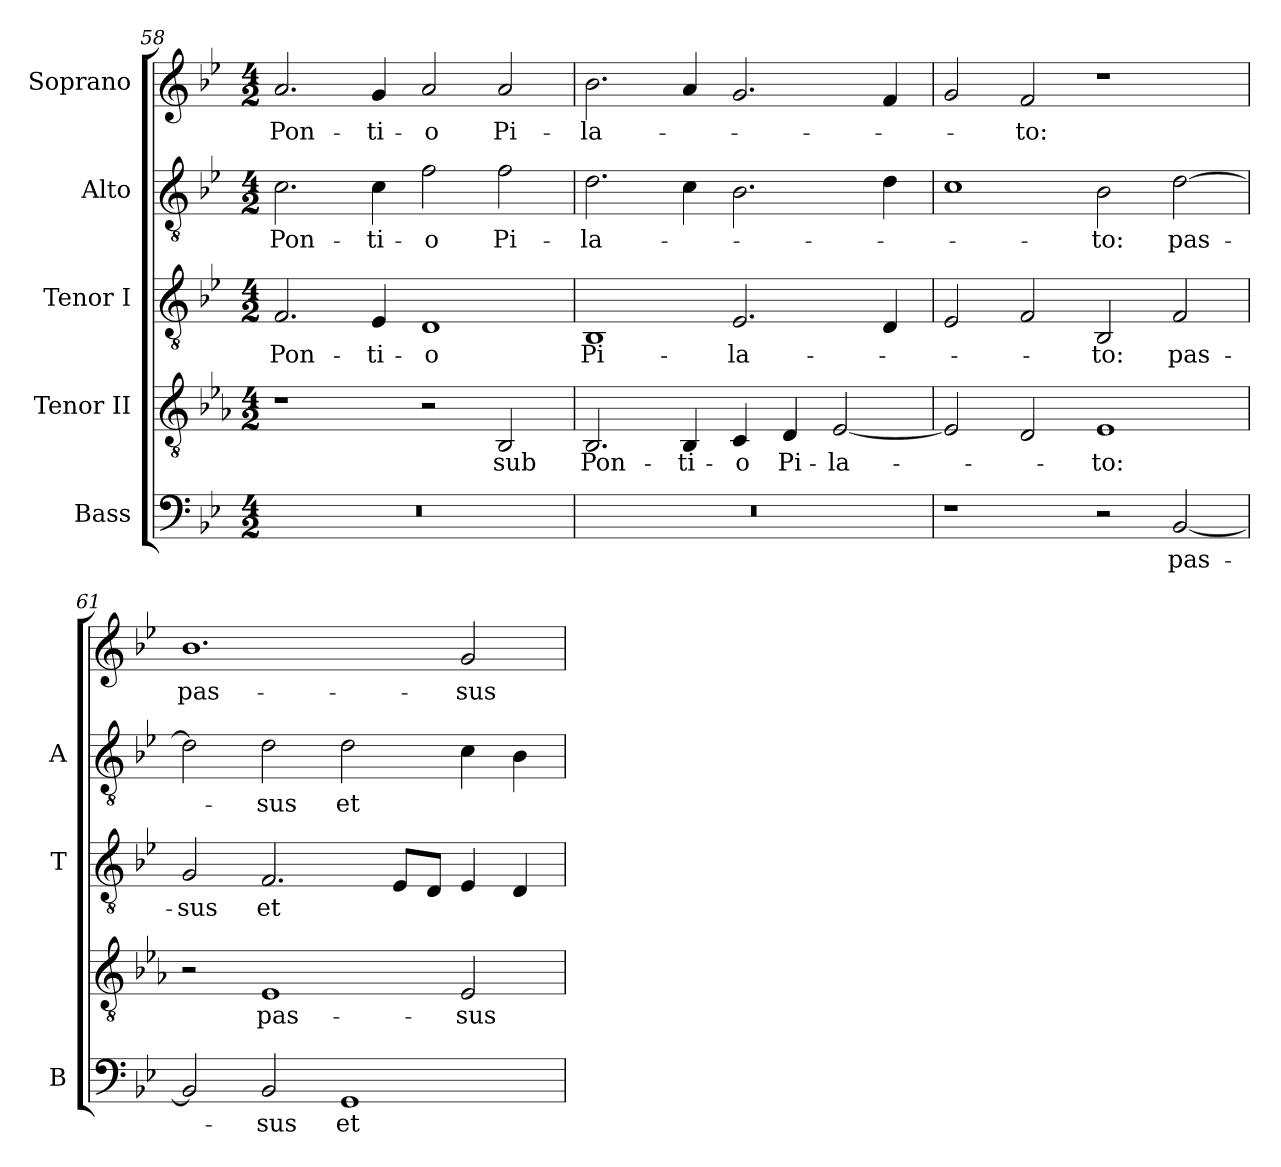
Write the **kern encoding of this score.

**kern	**text	**kern	**text	**kern	**text	**kern	**text	**kern	**text
*part5	*part5	*part4	*part4	*part3	*part3	*part2	*part2	*part1	*part1
*staff5	*staff5	*staff4	*staff4	*staff3	*staff3	*staff2	*staff2	*staff1	*staff1
*I"Bass	*	*I"Tenor II	*	*I"Tenor I	*	*I"Alto	*	*I"Soprano	*
*I'B	*	*	*	*I'T	*	*I'A	*	*	*
*clefF4	*	*clefGv2	*	*clefGv2	*	*clefGv2	*	*clefG2	*
*	*	*ITrd-4c-7	*	*	*	*	*	*	*
*k[b-e-]	*	*k[b-e-]	*	*k[b-e-]	*	*k[b-e-]	*	*k[b-e-]	*
*B-:	*	*B-:	*	*B-:	*	*B-:	*	*B-:	*
*M4/2	*	*M4/2	*	*M4/2	*	*M4/2	*	*M4/2	*
=58	=58	=58	=58	=58	=58	=58	=58	=58	=58
!LO:N:vis=1	!	!	!	!	!	!	!	!	!
!	!	!	!	!	!LO:LY:b:color=#000000	!	!	!	!
!	!	!	!	!	!	!	!LO:LY:b:color=#000000	!	!
!	!	!	!	!	!	!	!	!	!LO:LY:b:color=#000000
0r	.	1r	.	2.Fi/	Pon-	2.ci\	Pon-	2.ai/	Pon-
!	!	!	!	!	!LO:LY:b:color=#000000	!	!	!	!
!	!	!	!	!	!	!	!LO:LY:b:color=#000000	!	!
!	!	!	!	!	!	!	!	!	!LO:LY:b:color=#000000
.	.	.	.	4E-i/	-ti-	4ci\	-ti-	4gi/	-ti-
!	!	!	!	!	!LO:LY:b:color=#000000	!	!	!	!
!	!	!	!	!	!	!	!LO:LY:b:color=#000000	!	!
!	!	!	!	!	!	!	!	!	!LO:LY:b:color=#000000
.	.	2r	.	1Di	-o	2fi\	-o	2ai/	-o
!	!	!	!LO:LY:b:color=#000000	!	!	!	!	!	!
!	!	!	!	!	!	!	!LO:LY:b:color=#000000	!	!
!	!	!	!	!	!	!	!	!	!LO:LY:b:color=#000000
.	.	2Fi/	sub	.	.	2fi\	Pi-	2ai/	Pi-
=59	=59	=59	=59	=59	=59	=59	=59	=59	=59
!LO:N:vis=1	!	!	!	!	!	!	!	!	!
!	!	!	!LO:LY:b:color=#000000	!	!	!	!	!	!
!	!	!	!	!	!LO:LY:b:color=#000000	!	!	!	!
!	!	!	!	!	!	!	!LO:LY:b:color=#000000	!	!
!	!	!	!	!	!	!	!	!	!LO:LY:b:color=#000000
0r	.	2.Fi/	Pon-	1BB-i	Pi-	2.di\	-la-	2.b-i\	-la-
!	!	!	!LO:LY:b:color=#000000	!	!	!	!	!	!
.	.	4Fi/	-ti-	.	.	4ci\	.	4ai/	.
!	!	!	!LO:LY:b:color=#000000	!	!	!	!	!	!
!	!	!	!	!	!LO:LY:b:color=#000000	!	!	!	!
.	.	4Gi/	-o	2.E-i/	-la-	2.B-i\	.	2.gi/	.
!	!	!	!LO:LY:b:color=#000000	!	!	!	!	!	!
.	.	4Ai/	Pi-	.	.	.	.	.	.
!	!	!	!LO:LY:b:color=#000000	!	!	!	!	!	!
.	.	[<2B-i/	-la-	.	.	.	.	.	.
.	.	.	.	4Di/	.	4di\	.	4fi/	.
!!LO:PB:g=z
=60	=60	=60	=60	=60	=60	=60	=60	=60	=60
1r	.	2B-i/]	.	2E-i/	.	1ci	.	2gi/	.
!	!	!	!	!	!	!	!	!	!LO:LY:b:color=#000000
.	.	2Ai/	.	2Fi/	.	.	.	2fi/	-to:
!	!	!	!LO:LY:b:color=#000000	!	!	!	!	!	!
!	!	!	!	!	!LO:LY:b:color=#000000	!	!	!	!
!	!	!	!	!	!	!	!LO:LY:b:color=#000000	!	!
2r	.	1B-i	-to:	2BB-i/	-to:	2B-i\	-to:	1r	.
!	!LO:LY:b:color=#000000	!	!	!	!	!	!	!	!
!	!	!	!	!	!LO:LY:b:color=#000000	!	!	!	!
!	!	!	!	!	!	!	!LO:LY:b:color=#000000	!	!
[<2BB-i/	pas-	.	.	2Fi/	pas-	[>2di\	pas-	.	.
=61	=61	=61	=61	=61	=61	=61	=61	=61	=61
!	!	!	!	!	!LO:LY:b:color=#000000	!	!	!	!
!	!	!	!	!	!	!	!	!	!LO:LY:b:color=#000000
2BB-i/]	.	2r	.	2Gi/	-sus	2di\]	.	1.b-i	pas-
!	!LO:LY:b:color=#000000	!	!	!	!	!	!	!	!
!	!	!	!LO:LY:b:color=#000000	!	!	!	!	!	!
!	!	!	!	!	!LO:LY:b:color=#000000	!	!	!	!
!	!	!	!	!	!	!	!LO:LY:b:color=#000000	!	!
2BB-i/	-sus	1B-i	pas-	2.Fi/	et	2di\	-sus	.	.
!	!LO:LY:b:color=#000000	!	!	!	!	!	!	!	!
!	!	!	!	!	!	!	!LO:LY:b:color=#000000	!	!
1GGi	et	.	.	.	.	2di\	et	.	.
.	.	.	.	8E-i/L	.	.	.	.	.
.	.	.	.	8Di/J	.	.	.	.	.
!	!	!	!LO:LY:b:color=#000000	!	!	!	!	!	!
!	!	!	!	!	!	!	!	!	!LO:LY:b:color=#000000
.	.	2B-i/	-sus	4E-i/	.	4ci\	.	2gi/	-sus
.	.	.	.	4Di/	.	4B-i\	.	.	.
=	=	=	=	=	=	=	=	=	=
*-	*-	*-	*-	*-	*-	*-	*-	*-	*-
